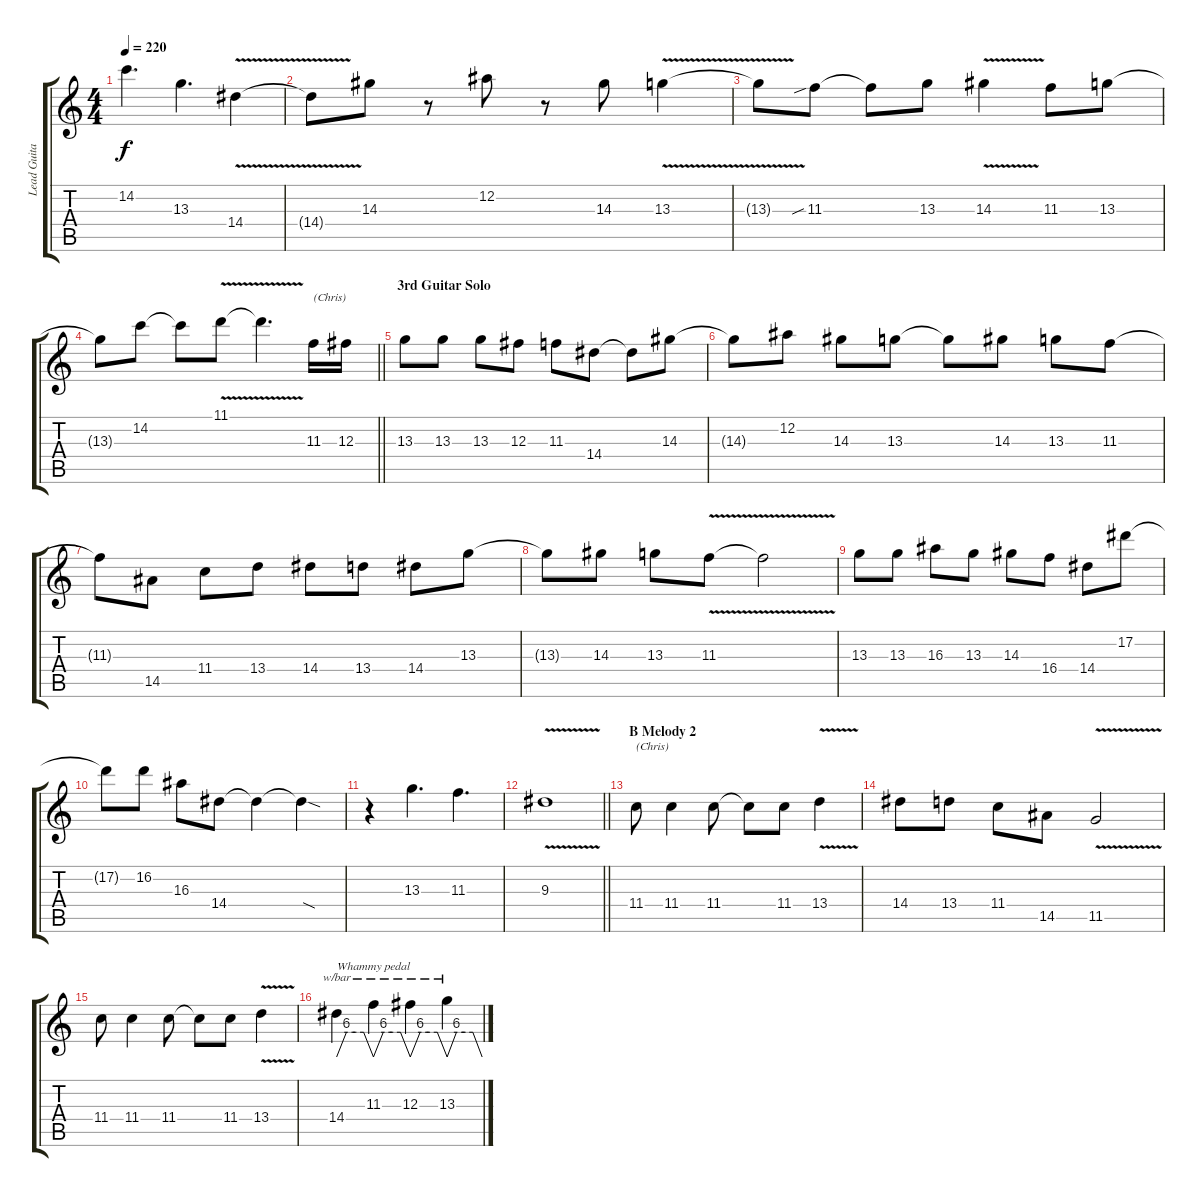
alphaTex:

\track ("Lead Guitar 1" "Lead Guita") {instrument distortionguitar}
\staff {score tabs}
\tuning (Eb4 Bb3 Gb3 Db3 Ab2 Eb2) {hide}
\ts (4 4)
\tempo 220
\clef g2
\ks c
14.2.4{d dy f} 13.3.4{d} 14.4{v}.4 |
14.4{t}.8 14.3.8 r.8 12.2.8 r.8 14.3.8 13.3{v}.4 |
13.3{t}.8 11.3{sib}.8 11.3{t}.8 13.3.8 14.3{v}.4 11.3.8 13.3.8 |
\barLineRight lightlight
13.3{t}.8 14.2.8 14.2{t}.8 11.1{v}.8 11.1{t}.4{d} 11.3.16{txt "(Chris)"} 12.3.16 |
\section ("" "3rd Guitar Solo")
13.3.8 13.3.8 13.3.8 12.3.8 11.3.8 14.4.8 14.4{t}.8 14.3.8 |
14.3{t}.8 12.2.8 14.3.8 13.3.8 13.3{t}.8 14.3.8 13.3.8 11.3.8 |
11.3{t}.8 14.5.8 11.4.8 13.4.8 14.4.8 13.4.8 14.4.8 13.3.8 |
13.3{t}.8 14.3.8 13.3.8 11.3{v}.8 11.3{t}.2 |
13.3.8 13.3.8 16.3.8 13.3.8 14.3.8 16.4.8 14.4.8 17.2.8 |
17.2{t}.8 16.2.8 16.3.8 14.4.8 14.4{t}.4 14.4{sod t}.4 |
r.4 13.3.4{d} 11.3.4{d} |
\barLineRight lightlight
9.3{v}.1 |
\section ("" "B Melody 2")
11.4.8{txt "(Chris)"} 11.4.4 11.4.8 11.4{t}.8 11.4.8 13.4{v}.4 |
14.4.8 13.4.8 11.4.8 14.5.8 11.5{v}.2 |
11.4.8 11.4.4 11.4.8 11.4{t}.8 11.4.8 13.4{v}.4 |
14.4.4{tbe (custom default 0 0 16 24 30 24 44 24 60 0) txt "Whammy pedal"} 11.3.4{tbe (custom default 0 0 16 24 30 24 44 24 60 0)} 12.3.4{tbe (custom default 0 0 16 24 30 24 44 24 60 0)} 13.3.4{tbe (custom default 0 0 16 24 30 24 44 24 60 0)}
